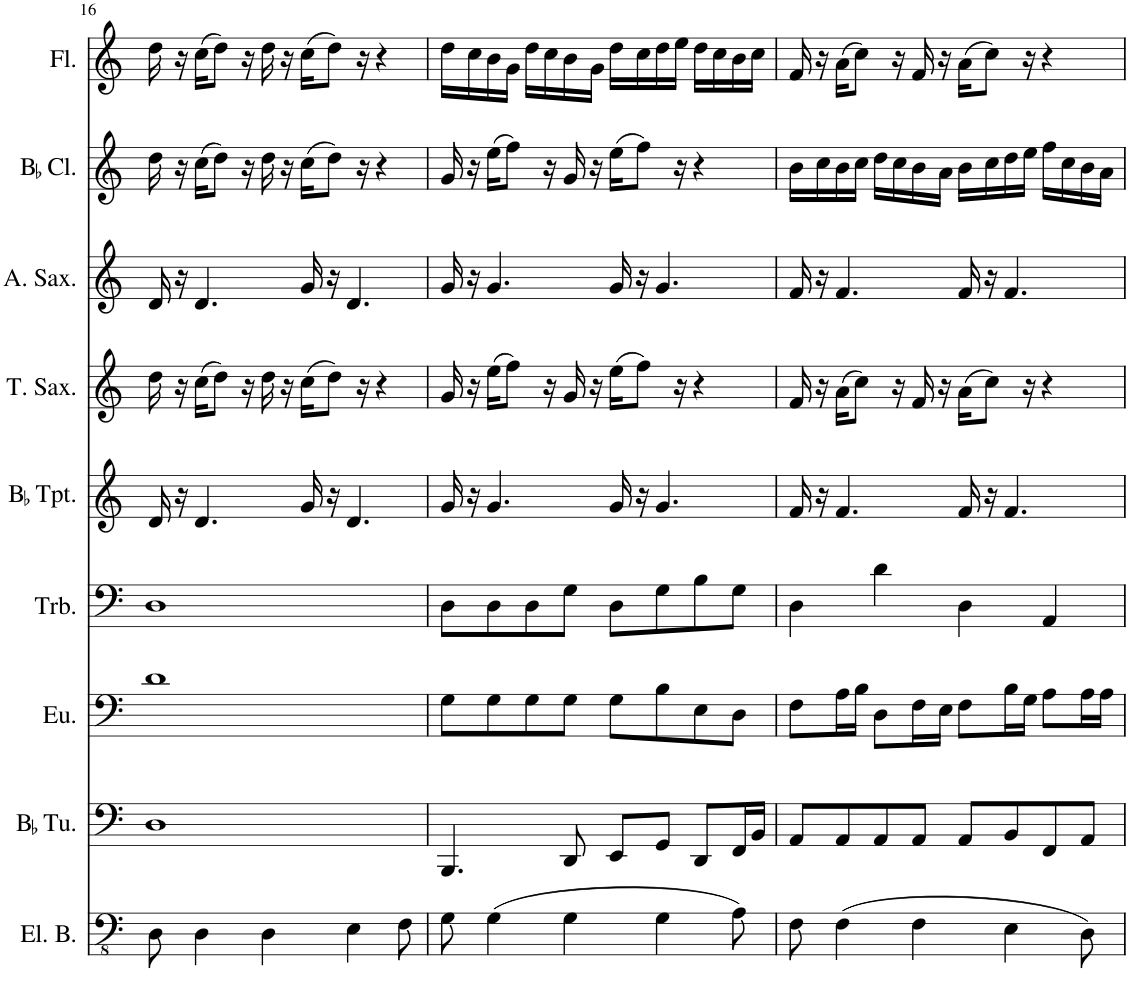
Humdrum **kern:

**kern	**kern	**kern	**kern	**kern	**kern	**kern	**kern	**kern
*part9	*part8	*part7	*part6	*part5	*part4	*part3	*part2	*part1
*staff9	*staff8	*staff7	*staff6	*staff5	*staff4	*staff3	*staff2	*staff1
*I"Electric Bass	*I"BaccidentalFlat Tuba	*I"Euphonium	*I"Trombone	*I"BaccidentalFlat Trumpet	*I"Tenor Saxophone	*I"Alto Saxophone	*I"BaccidentalFlat Clarinet	*I"Flute
*I'El. B.	*I'BaccidentalFlat Tu.	*I'Eu.	*I'Trb.	*I'BaccidentalFlat Tpt.	*I'T. Sax.	*I'A. Sax.	*I'BaccidentalFlat Cl.	*I'Fl.
!!LO:PB:g=z
*clefFv4	*clefF4	*clefF4	*clefF4	*clefG2	*clefG2	*clefG2	*clefG2	*clefG2
*	*	*	*	*ITrd1c2	*ITrd8c14	*ITrd5c9	*ITrd1c2	*
*k[]	*k[]	*k[]	*k[]	*k[]	*k[]	*k[]	*k[]	*k[]
*M4/4	*M4/4	*M4/4	*M4/4	*M4/4	*M4/4	*M4/4	*M4/4	*M4/4
=16	=16	=16	=16	=16	=16	=16	=16	=16
8DD\	1D	1d	1D	16d/	16dd\	16d/	16dd\	16dd\
.	.	.	.	16r	16r	16r	16r	16r
4DD\	.	.	.	4.d/	(16cc\KL	4.d/	(16cc\KL	(16cc\KL
.	.	.	.	.	8dd\J)	.	8dd\J)	8dd\J)
.	.	.	.	.	16r	.	16r	16r
4DD\	.	.	.	.	16dd\	.	16dd\	16dd\
.	.	.	.	.	16r	.	16r	16r
.	.	.	.	16g/	(16cc\KL	16g/	(16cc\KL	(16cc\KL
.	.	.	.	16r	8dd\J)	16r	8dd\J)	8dd\J)
4EE\	.	.	.	4.d/	.	4.d/	.	.
.	.	.	.	.	16r	.	16r	16r
.	.	.	.	.	4r	.	4r	4r
8FF\	.	.	.	.	.	.	.	.
=17	=17	=17	=17	=17	=17	=17	=17	=17
8GG\	4.BBB/	8G\L	8D\L	16g/	16g/	16g/	16g/	16dd\LL
.	.	.	.	16r	16r	16r	16r	16cc\
(4GG\	.	8G\	8D\	4.g/	(16ee\KL	4.g/	(16ee\KL	16b\
.	.	.	.	.	8ff\J)	.	8ff\J)	16g\JJ
.	.	8G\	8D\	.	.	.	.	16dd\LL
.	.	.	.	.	16r	.	16r	16cc\
4GG\	8DD/	8G\J	8G\J	.	16g/	.	16g/	16b\
.	.	.	.	.	16r	.	16r	16g\JJ
.	8EE/L	8G\L	8D\L	16g/	(16ee\KL	16g/	(16ee\KL	16dd\LL
.	.	.	.	16r	8ff\J)	16r	8ff\J)	16cc\
4GG\	8GG/J	8B\	8G\	4.g/	.	4.g/	.	16dd\
.	.	.	.	.	16r	.	16r	16ee\JJ
.	8DD/L	8E\	8B\	.	4r	.	4r	16dd\LL
.	.	.	.	.	.	.	.	16cc\
8AA\)	16FF/L	8D\J	8G\J	.	.	.	.	16b\
.	16BB/JJ	.	.	.	.	.	.	16cc\JJ
=18	=18	=18	=18	=18	=18	=18	=18	=18
8FF\	8AA/L	8F\L	4D\	16f/	16f/	16f/	16b\LL	16f/
.	.	.	.	16r	16r	16r	16cc\	16r
(4FF\	8AA/	16A\L	.	4.f/	(16a\KL	4.f/	16b\	(16a\KL
.	.	16B\JJ	.	.	8cc\J)	.	16cc\JJ	8cc\J)
.	8AA/	8D\L	4d\	.	.	.	16dd\LL	.
.	.	.	.	.	16r	.	16cc\	16r
4FF\	8AA/J	16F\L	.	.	16f/	.	16b\	16f/
.	.	16E\JJ	.	.	16r	.	16a\JJ	16r
.	8AA/L	8F\L	4D\	16f/	(16a\KL	16f/	16b\LL	(16a\KL
.	.	.	.	16r	8cc\J)	16r	16cc\	8cc\J)
4EE\	8BB/	16B\L	.	4.f/	.	4.f/	16dd\	.
.	.	16G\JJ	.	.	16r	.	16ee\JJ	16r
.	8FF/	8A\L	4AA/	.	4r	.	16ff\LL	4r
.	.	.	.	.	.	.	16cc\	.
8DD\)	8AA/J	16A\L	.	.	.	.	16b\	.
.	.	16A\JJ	.	.	.	.	16a\JJ	.
=	=	=	=	=	=	=	=	=
*-	*-	*-	*-	*-	*-	*-	*-	*-
